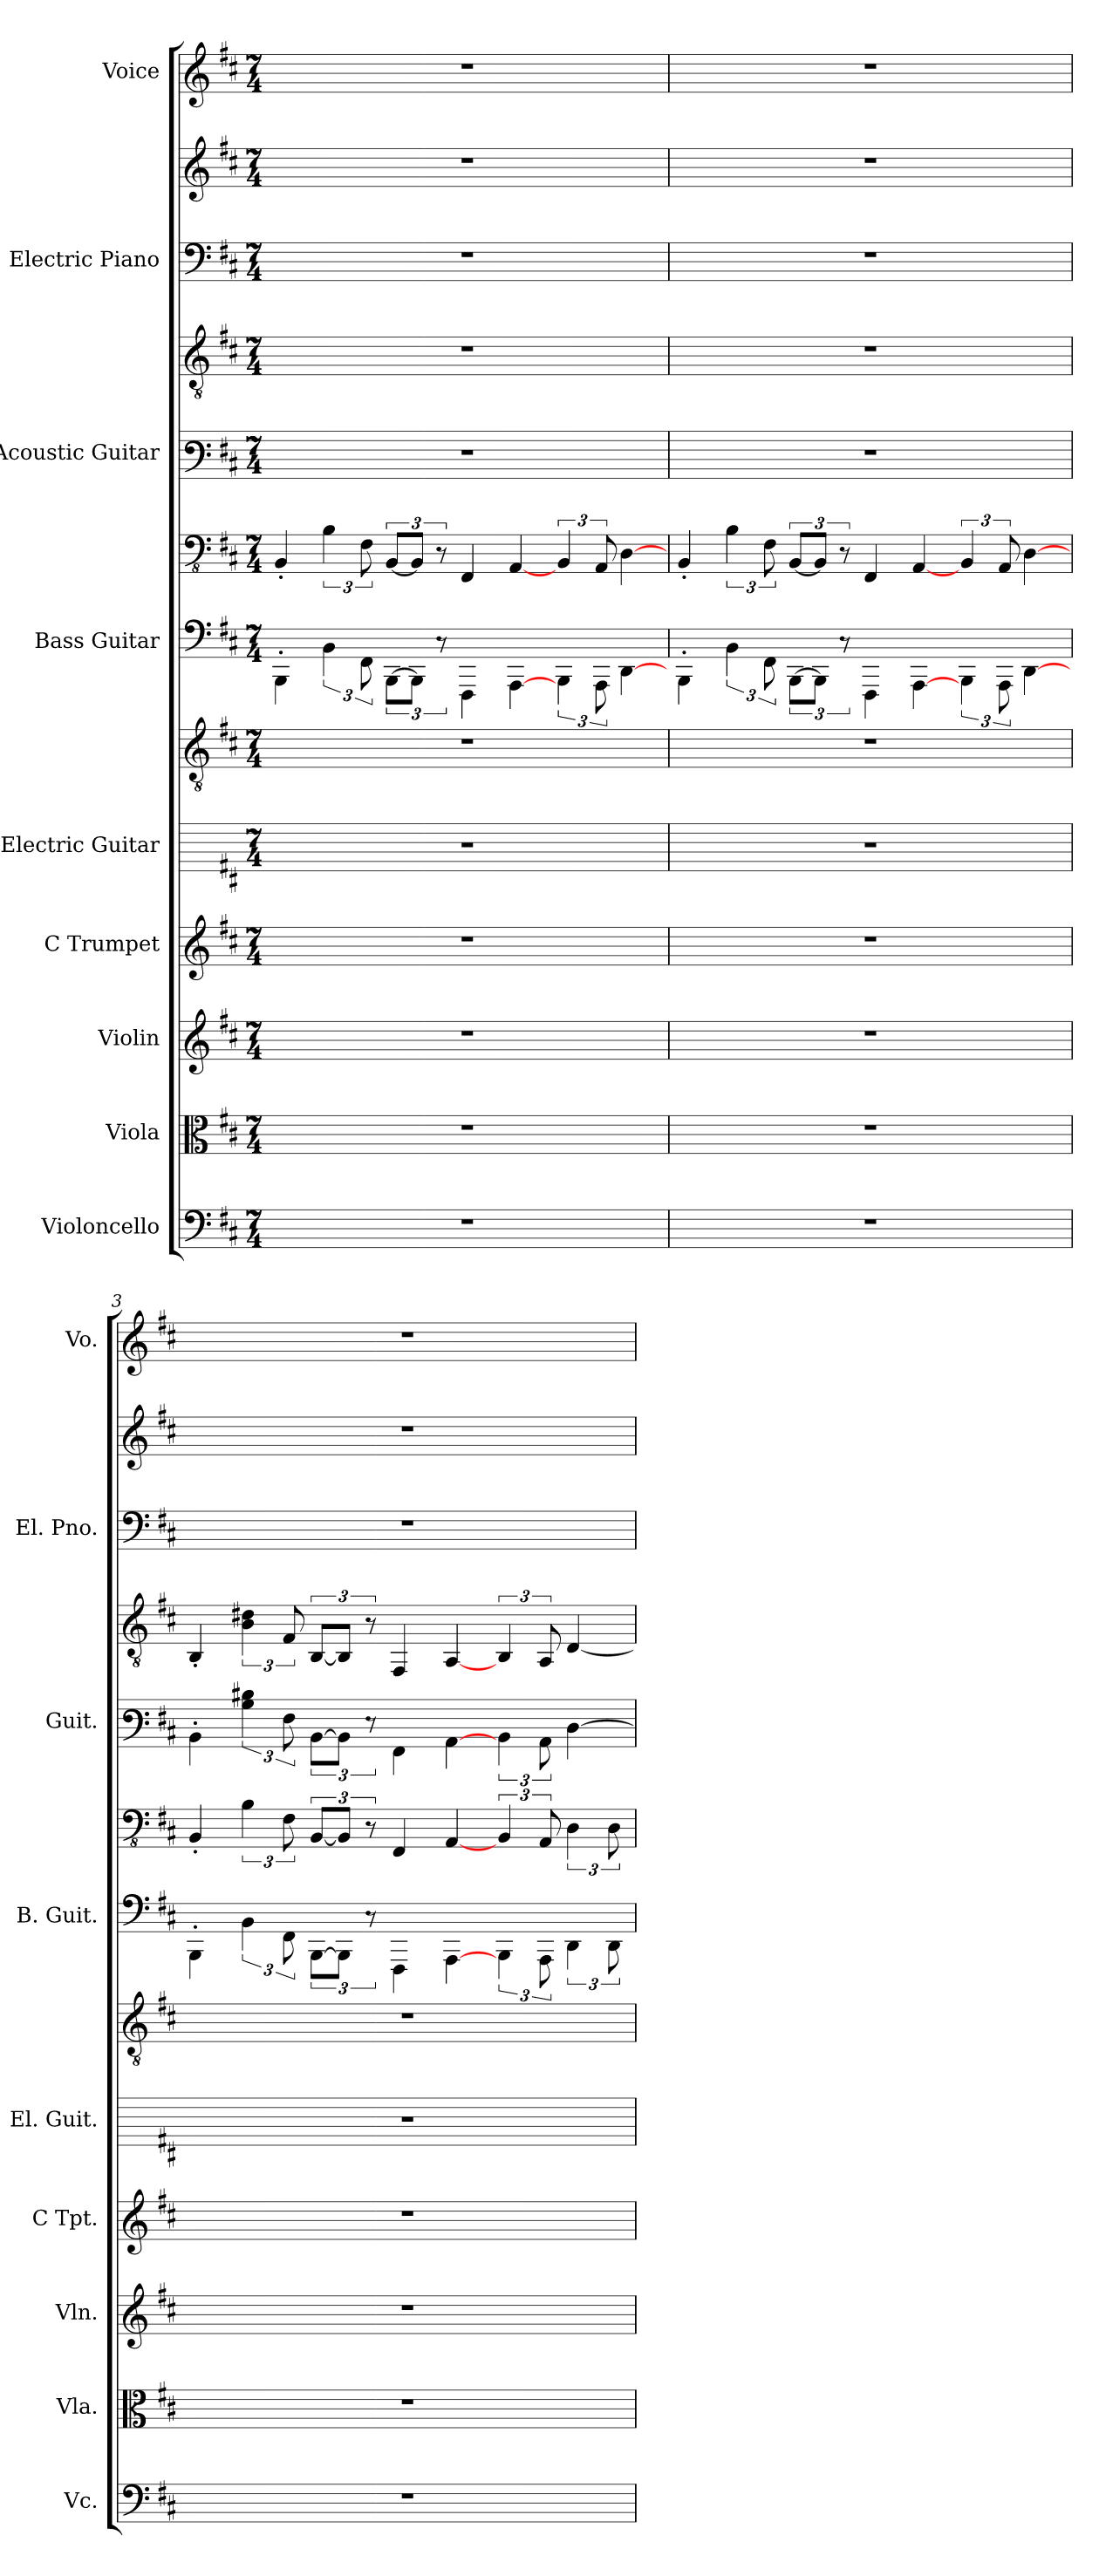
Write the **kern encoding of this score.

**kern	**kern	**kern	**kern	**kern	**kern	**kern	**kern	**kern	**kern	**kern	**kern	**kern
*part9	*part8	*part7	*part6	*part5	*part5	*part4	*part4	*part3	*part3	*part2	*part2	*part1
*staff13	*staff12	*staff11	*staff10	*staff9	*staff8	*staff7	*staff6	*staff5	*staff4	*staff3	*staff2	*staff1
*I"Violoncello	*I"Viola	*I"Violin	*I"C Trumpet	*I"Electric Guitar	*	*I"Bass Guitar	*	*I"Acoustic Guitar	*	*I"Electric Piano	*	*I"Voice
*I'Vc.	*I'Vla.	*I'Vln.	*I'C Tpt.	*I'El. Guit.	*	*I'B. Guit.	*	*I'Guit.	*	*I'El. Pno.	*	*I'Vo.
*	*	*	*	*stria6	*	*stria4	*	*stria6	*	*	*	*
*clefF4	*clefC3	*clefG2	*clefG2	*	*clefGv2	*	*clefFv4	*	*clefGv2	*clefF4	*clefG2	*clefG2
*k[f#c#]	*k[f#c#]	*k[f#c#]	*k[f#c#]	*k[f#c#]	*k[f#c#]	*k[f#c#]	*k[f#c#]	*k[f#c#]	*k[f#c#]	*k[f#c#]	*k[f#c#]	*k[f#c#]
*M7/4	*M7/4	*M7/4	*M7/4	*M7/4	*M7/4	*M7/4	*M7/4	*M7/4	*M7/4	*M7/4	*M7/4	*M7/4
=1	=1	=1	=1	=1	=1	=1	=1	=1	=1	=1	=1	=1
1..r	1..r	1..r	1..r	1..r	1..r	4BBB'\	4BBB'/	1..r	1..r	1..r	1..r	1..r
.	.	.	.	.	.	6BB\	6BB\	.	.	.	.	.
.	.	.	.	.	.	12FF#\	12FF#\	.	.	.	.	.
.	.	.	.	.	.	[12BBB\L	[12BBB/L	.	.	.	.	.
.	.	.	.	.	.	12BBB\J]	12BBB/J]	.	.	.	.	.
.	.	.	.	.	.	12r	12r	.	.	.	.	.
.	.	.	.	.	.	4FFF#\	4FFF#/	.	.	.	.	.
.	.	.	.	.	.	[4AAA\	[4AAA/	.	.	.	.	.
.	.	.	.	.	.	6BBB\	6BBB/	.	.	.	.	.
.	.	.	.	.	.	12AAA\	12AAA/	.	.	.	.	.
.	.	.	.	.	.	[4DD\	[4DD\	.	.	.	.	.
=2	=2	=2	=2	=2	=2	=2	=2	=2	=2	=2	=2	=2
1..r	1..r	1..r	1..r	1..r	1..r	4BBB'\	4BBB'/	1..r	1..r	1..r	1..r	1..r
.	.	.	.	.	.	6BB\	6BB\	.	.	.	.	.
.	.	.	.	.	.	12FF#\	12FF#\	.	.	.	.	.
.	.	.	.	.	.	[12BBB\L	[12BBB/L	.	.	.	.	.
.	.	.	.	.	.	12BBB\J]	12BBB/J]	.	.	.	.	.
.	.	.	.	.	.	12r	12r	.	.	.	.	.
.	.	.	.	.	.	4FFF#\	4FFF#/	.	.	.	.	.
.	.	.	.	.	.	[4AAA\	[4AAA/	.	.	.	.	.
.	.	.	.	.	.	6BBB\	6BBB/	.	.	.	.	.
.	.	.	.	.	.	12AAA\	12AAA/	.	.	.	.	.
.	.	.	.	.	.	[4DD\	[4DD\	.	.	.	.	.
=3	=3	=3	=3	=3	=3	=3	=3	=3	=3	=3	=3	=3
1..r	1..r	1..r	1..r	1..r	1..r	4BBB'\	4BBB'/	4BB'\	4BB'/	1..r	1..r	1..r
.	.	.	.	.	.	6BB\	6BB\	6B\ 6d#X\	6B\ 6d#X\	.	.	.
.	.	.	.	.	.	12FF#\	12FF#\	12F#\	12F#/	.	.	.
.	.	.	.	.	.	[12BBB\L	[12BBB/L	[12BB\L	[12BB/L	.	.	.
.	.	.	.	.	.	12BBB\J]	12BBB/J]	12BB\J]	12BB/J]	.	.	.
.	.	.	.	.	.	12r	12r	12r	12r	.	.	.
.	.	.	.	.	.	4FFF#\	4FFF#/	4FF#\	4FF#/	.	.	.
.	.	.	.	.	.	[4AAA\	[4AAA/	[4AA\	[4AA/	.	.	.
.	.	.	.	.	.	6BBB\	6BBB/	6BB\	6BB/	.	.	.
.	.	.	.	.	.	12AAA\	12AAA/	12AA\	12AA/	.	.	.
.	.	.	.	.	.	6DD\	6DD\	[4D\	[4D/	.	.	.
.	.	.	.	.	.	12DD\	12DD\	.	.	.	.	.
=	=	=	=	=	=	=	=	=	=	=	=	=
*-	*-	*-	*-	*-	*-	*-	*-	*-	*-	*-	*-	*-
